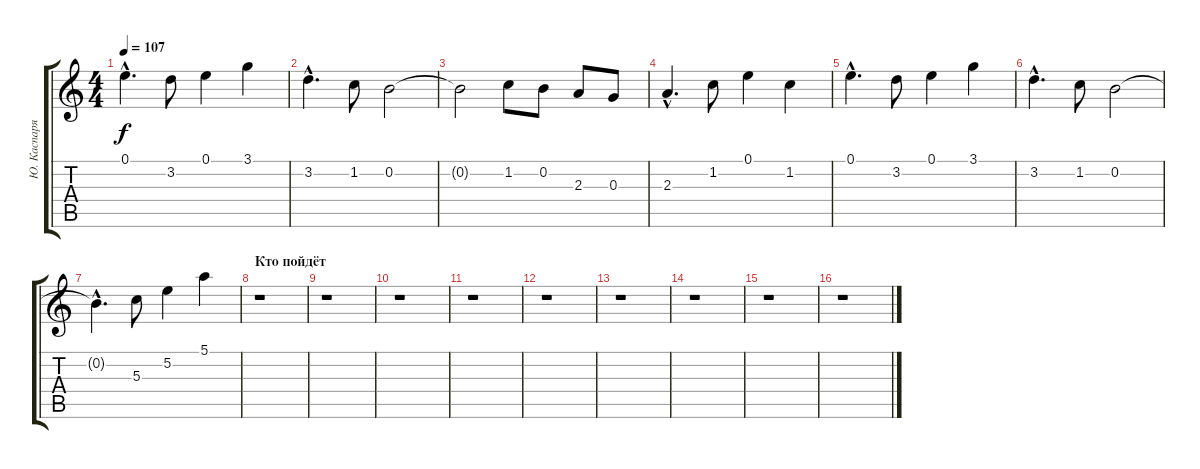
\track ("Ю. Каспарян" "Ю. Каспаря") {instrument electricguitarclean}
\staff {score tabs}
\tuning (E4 B3 G3 D3 A2 E2) {hide}
\ts (4 4)
\tempo 107
\clef g2
\ks c
0.1{hac}.4{d dy f} 3.2.8 0.1.4 3.1.4 |
3.2{hac}.4{d} 1.2.8 0.2.2 |
0.2{t}.2 1.2.8 0.2.8 2.3.8 0.3.8 |
2.3{hac}.4{d} 1.2.8 0.1.4 1.2.4 |
0.1{hac}.4{d} 3.2.8 0.1.4 3.1.4 |
3.2{hac}.4{d} 1.2.8 0.2.2 |
0.2{hac t}.4{d} 5.3.8 5.2.4 5.1.4 |
\section ("" "Кто пойдёт")
r.1 |
r.1 |
r.1 |
r.1 |
r.1 |
r.1 |
r.1 |
r.1 |
r.1
